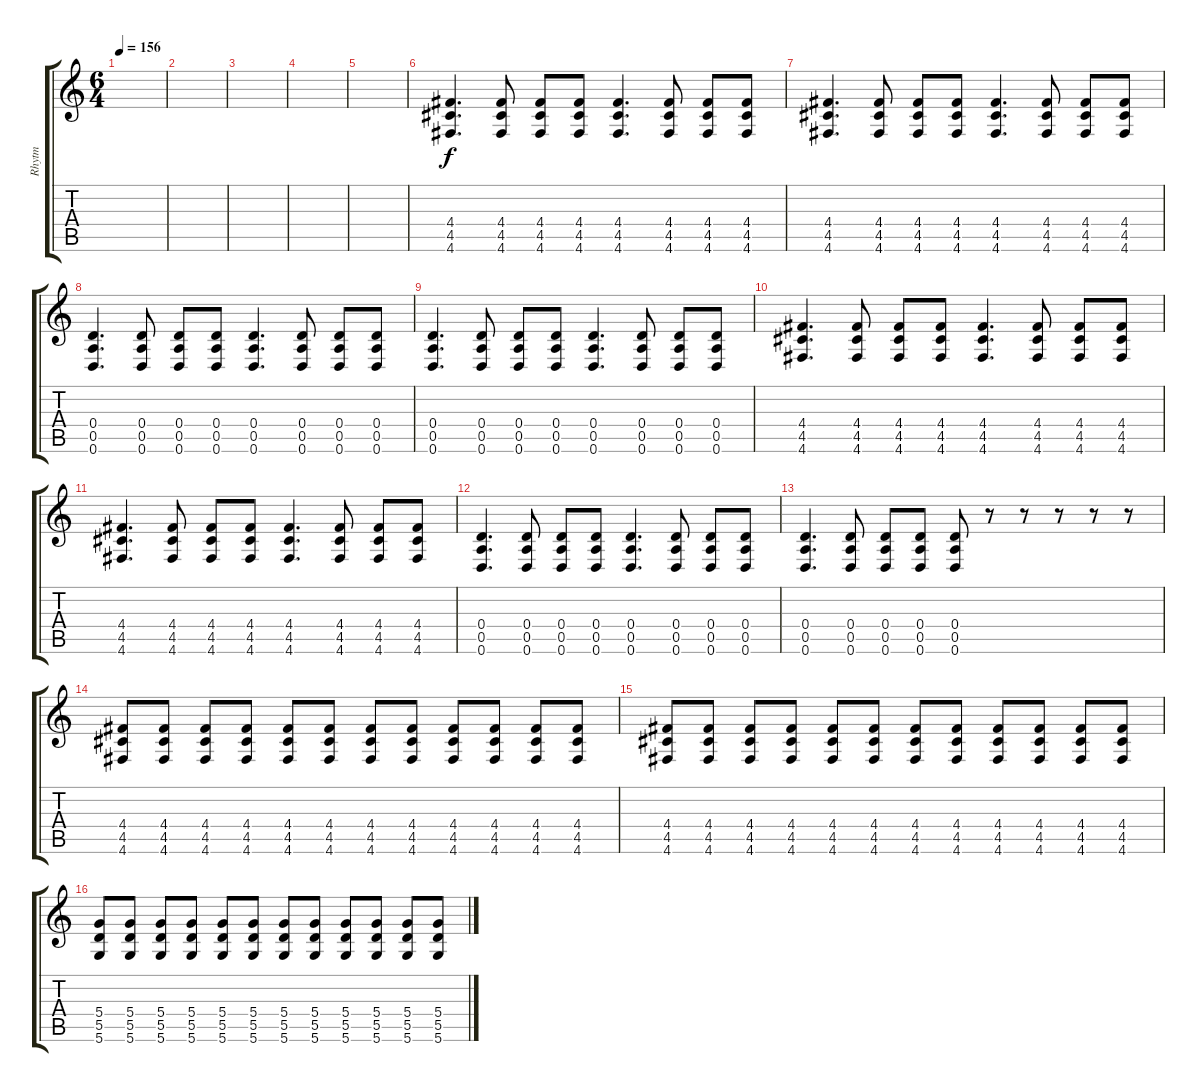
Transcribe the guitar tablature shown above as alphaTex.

\track ("Rhytm" "Rhytm") {instrument distortionguitar}
\staff {score tabs}
\tuning (E4 B3 G3 D3 A2 D2) {hide}
\ts (6 4)
\tempo 156
\clef g2
\ks c
|
|
|
|
|
(4.4 4.5 4.6).4{d} (4.4 4.5 4.6).8 (4.4 4.5 4.6).8 (4.4 4.5 4.6).8 (4.4 4.5 4.6).4{d} (4.4 4.5 4.6).8 (4.4 4.5 4.6).8 (4.4 4.5 4.6).8 |
(4.4 4.5 4.6).4{d} (4.4 4.5 4.6).8 (4.4 4.5 4.6).8 (4.4 4.5 4.6).8 (4.4 4.5 4.6).4{d} (4.4 4.5 4.6).8 (4.4 4.5 4.6).8 (4.4 4.5 4.6).8 |
(0.4 0.5 0.6).4{d} (0.4 0.5 0.6).8 (0.4 0.5 0.6).8 (0.4 0.5 0.6).8 (0.4 0.5 0.6).4{d} (0.4 0.5 0.6).8 (0.4 0.5 0.6).8 (0.4 0.5 0.6).8 |
(0.4 0.5 0.6).4{d} (0.4 0.5 0.6).8 (0.4 0.5 0.6).8 (0.4 0.5 0.6).8 (0.4 0.5 0.6).4{d} (0.4 0.5 0.6).8 (0.4 0.5 0.6).8 (0.4 0.5 0.6).8 |
(4.4 4.5 4.6).4{d} (4.4 4.5 4.6).8 (4.4 4.5 4.6).8 (4.4 4.5 4.6).8 (4.4 4.5 4.6).4{d} (4.4 4.5 4.6).8 (4.4 4.5 4.6).8 (4.4 4.5 4.6).8 |
(4.4 4.5 4.6).4{d} (4.4 4.5 4.6).8 (4.4 4.5 4.6).8 (4.4 4.5 4.6).8 (4.4 4.5 4.6).4{d} (4.4 4.5 4.6).8 (4.4 4.5 4.6).8 (4.4 4.5 4.6).8 |
(0.4 0.5 0.6).4{d} (0.4 0.5 0.6).8 (0.4 0.5 0.6).8 (0.4 0.5 0.6).8 (0.4 0.5 0.6).4{d} (0.4 0.5 0.6).8 (0.4 0.5 0.6).8 (0.4 0.5 0.6).8 |
(0.4 0.5 0.6).4{d} (0.4 0.5 0.6).8 (0.4 0.5 0.6).8 (0.4 0.5 0.6).8 (0.4 0.5 0.6).8 r.8 r.8 r.8 r.8 r.8 |
(4.4 4.5 4.6).8 (4.4 4.5 4.6).8 (4.4 4.5 4.6).8 (4.4 4.5 4.6).8 (4.4 4.5 4.6).8 (4.4 4.5 4.6).8 (4.4 4.5 4.6).8 (4.4 4.5 4.6).8 (4.4 4.5 4.6).8 (4.4 4.5 4.6).8 (4.4 4.5 4.6).8 (4.4 4.5 4.6).8 |
(4.4 4.5 4.6).8 (4.4 4.5 4.6).8 (4.4 4.5 4.6).8 (4.4 4.5 4.6).8 (4.4 4.5 4.6).8 (4.4 4.5 4.6).8 (4.4 4.5 4.6).8 (4.4 4.5 4.6).8 (4.4 4.5 4.6).8 (4.4 4.5 4.6).8 (4.4 4.5 4.6).8 (4.4 4.5 4.6).8 |
(5.4 5.5 5.6).8 (5.4 5.5 5.6).8 (5.4 5.5 5.6).8 (5.4 5.5 5.6).8 (5.4 5.5 5.6).8 (5.4 5.5 5.6).8 (5.4 5.5 5.6).8 (5.4 5.5 5.6).8 (5.4 5.5 5.6).8 (5.4 5.5 5.6).8 (5.4 5.5 5.6).8 (5.4 5.5 5.6).8
